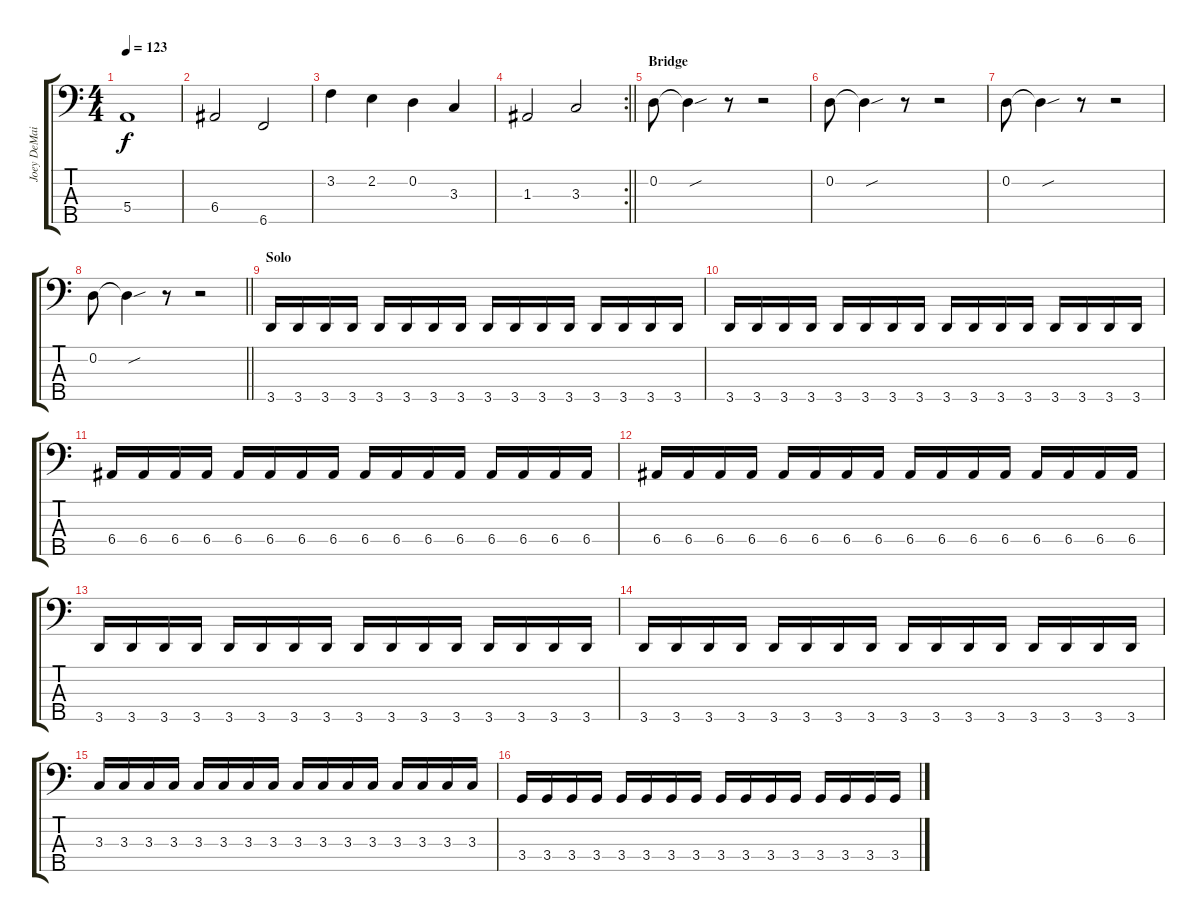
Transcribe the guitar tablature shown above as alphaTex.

\track ("Joey DeMaio" "Joey DeMai") {instrument electricbasspick}
\staff {score tabs}
\tuning (G2 D2 A1 E1 B0) {hide}
\ts (4 4)
\tempo 123
\clef f4
\ks c
5.4.1{dy f} |
6.4.2 6.5.2 |
3.2.4 2.2.4 0.2.4 3.3.4 |
\rc 2
\barLineRight lightlight
1.3.2 3.3.2 |
\section ("" "Bridge")
0.2.8 0.2{sou t}.4 r.8 r.2 |
0.2.8 0.2{sou t}.4 r.8 r.2 |
0.2.8 0.2{sou t}.4 r.8 r.2 |
\barLineRight lightlight
0.2.8 0.2{sou t}.4 r.8 r.2 |
\section ("" "Solo")
3.5.16 3.5.16 3.5.16 3.5.16 3.5.16 3.5.16 3.5.16 3.5.16 3.5.16 3.5.16 3.5.16 3.5.16 3.5.16 3.5.16 3.5.16 3.5.16 |
3.5.16 3.5.16 3.5.16 3.5.16 3.5.16 3.5.16 3.5.16 3.5.16 3.5.16 3.5.16 3.5.16 3.5.16 3.5.16 3.5.16 3.5.16 3.5.16 |
6.4.16 6.4.16 6.4.16 6.4.16 6.4.16 6.4.16 6.4.16 6.4.16 6.4.16 6.4.16 6.4.16 6.4.16 6.4.16 6.4.16 6.4.16 6.4.16 |
6.4.16 6.4.16 6.4.16 6.4.16 6.4.16 6.4.16 6.4.16 6.4.16 6.4.16 6.4.16 6.4.16 6.4.16 6.4.16 6.4.16 6.4.16 6.4.16 |
3.5.16 3.5.16 3.5.16 3.5.16 3.5.16 3.5.16 3.5.16 3.5.16 3.5.16 3.5.16 3.5.16 3.5.16 3.5.16 3.5.16 3.5.16 3.5.16 |
3.5.16 3.5.16 3.5.16 3.5.16 3.5.16 3.5.16 3.5.16 3.5.16 3.5.16 3.5.16 3.5.16 3.5.16 3.5.16 3.5.16 3.5.16 3.5.16 |
3.3.16 3.3.16 3.3.16 3.3.16 3.3.16 3.3.16 3.3.16 3.3.16 3.3.16 3.3.16 3.3.16 3.3.16 3.3.16 3.3.16 3.3.16 3.3.16 |
3.4.16 3.4.16 3.4.16 3.4.16 3.4.16 3.4.16 3.4.16 3.4.16 3.4.16 3.4.16 3.4.16 3.4.16 3.4.16 3.4.16 3.4.16 3.4.16
